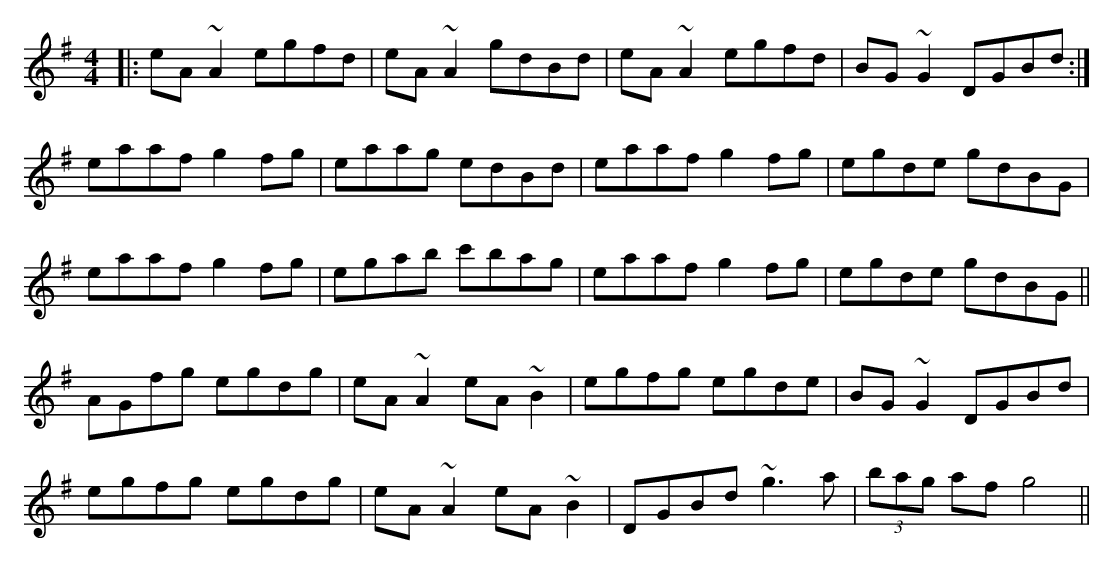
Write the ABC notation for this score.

X:1
M:4/4
K:Ador
|:eA ~A2 egfd|eA ~A2 gdBd|eA ~A2 egfd|BG ~G2 DGBd:|
eaaf g2 fg|eaag edBd|eaaf g2 fg|egde gdBG|
eaaf g2 fg|egab c'bag|eaaf g2 fg|egde gdBG||
AGfg egdg|eA ~A2 eA~B2|egfg egde|BG ~G2 DGBd|
egfg egdg|eA ~A2 eA~B2|DGBd ~g3a|(3bag af g4||
